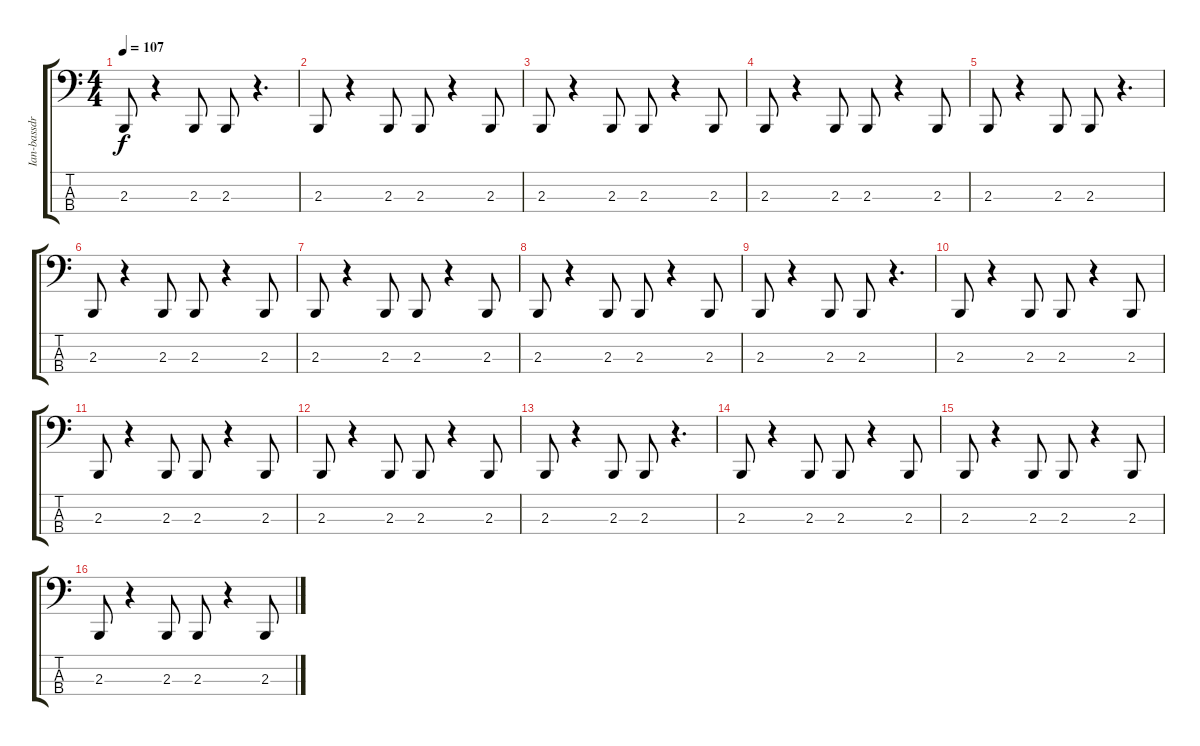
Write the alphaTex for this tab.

\track ("Ian-bassdrum" "Ian-bassdr") {instrument acousticgrandpiano}
\staff {score tabs}
\tuning (G2 D2 A1 E1) {hide}
\ts (4 4)
\tempo 107
\clef f4
\ks c
2.3.8{dy f} r.4 2.3.8 2.3.8 r.4{d} |
2.3.8 r.4 2.3.8 2.3.8 r.4 2.3.8 |
2.3.8 r.4 2.3.8 2.3.8 r.4 2.3.8 |
2.3.8 r.4 2.3.8 2.3.8 r.4 2.3.8 |
2.3.8 r.4 2.3.8 2.3.8 r.4{d} |
2.3.8 r.4 2.3.8 2.3.8 r.4 2.3.8 |
2.3.8 r.4 2.3.8 2.3.8 r.4 2.3.8 |
2.3.8 r.4 2.3.8 2.3.8 r.4 2.3.8 |
2.3.8 r.4 2.3.8 2.3.8 r.4{d} |
2.3.8 r.4 2.3.8 2.3.8 r.4 2.3.8 |
2.3.8 r.4 2.3.8 2.3.8 r.4 2.3.8 |
2.3.8 r.4 2.3.8 2.3.8 r.4 2.3.8 |
2.3.8 r.4 2.3.8 2.3.8 r.4{d} |
2.3.8{volume 16} r.4 2.3.8{volume 15} 2.3.8{volume 15} r.4 2.3.8{volume 14} |
2.3.8{volume 14} r.4 2.3.8{volume 13} 2.3.8{volume 13} r.4 2.3.8{volume 12} |
2.3.8{volume 12} r.4 2.3.8{volume 11} 2.3.8{volume 11} r.4 2.3.8{volume 10}
